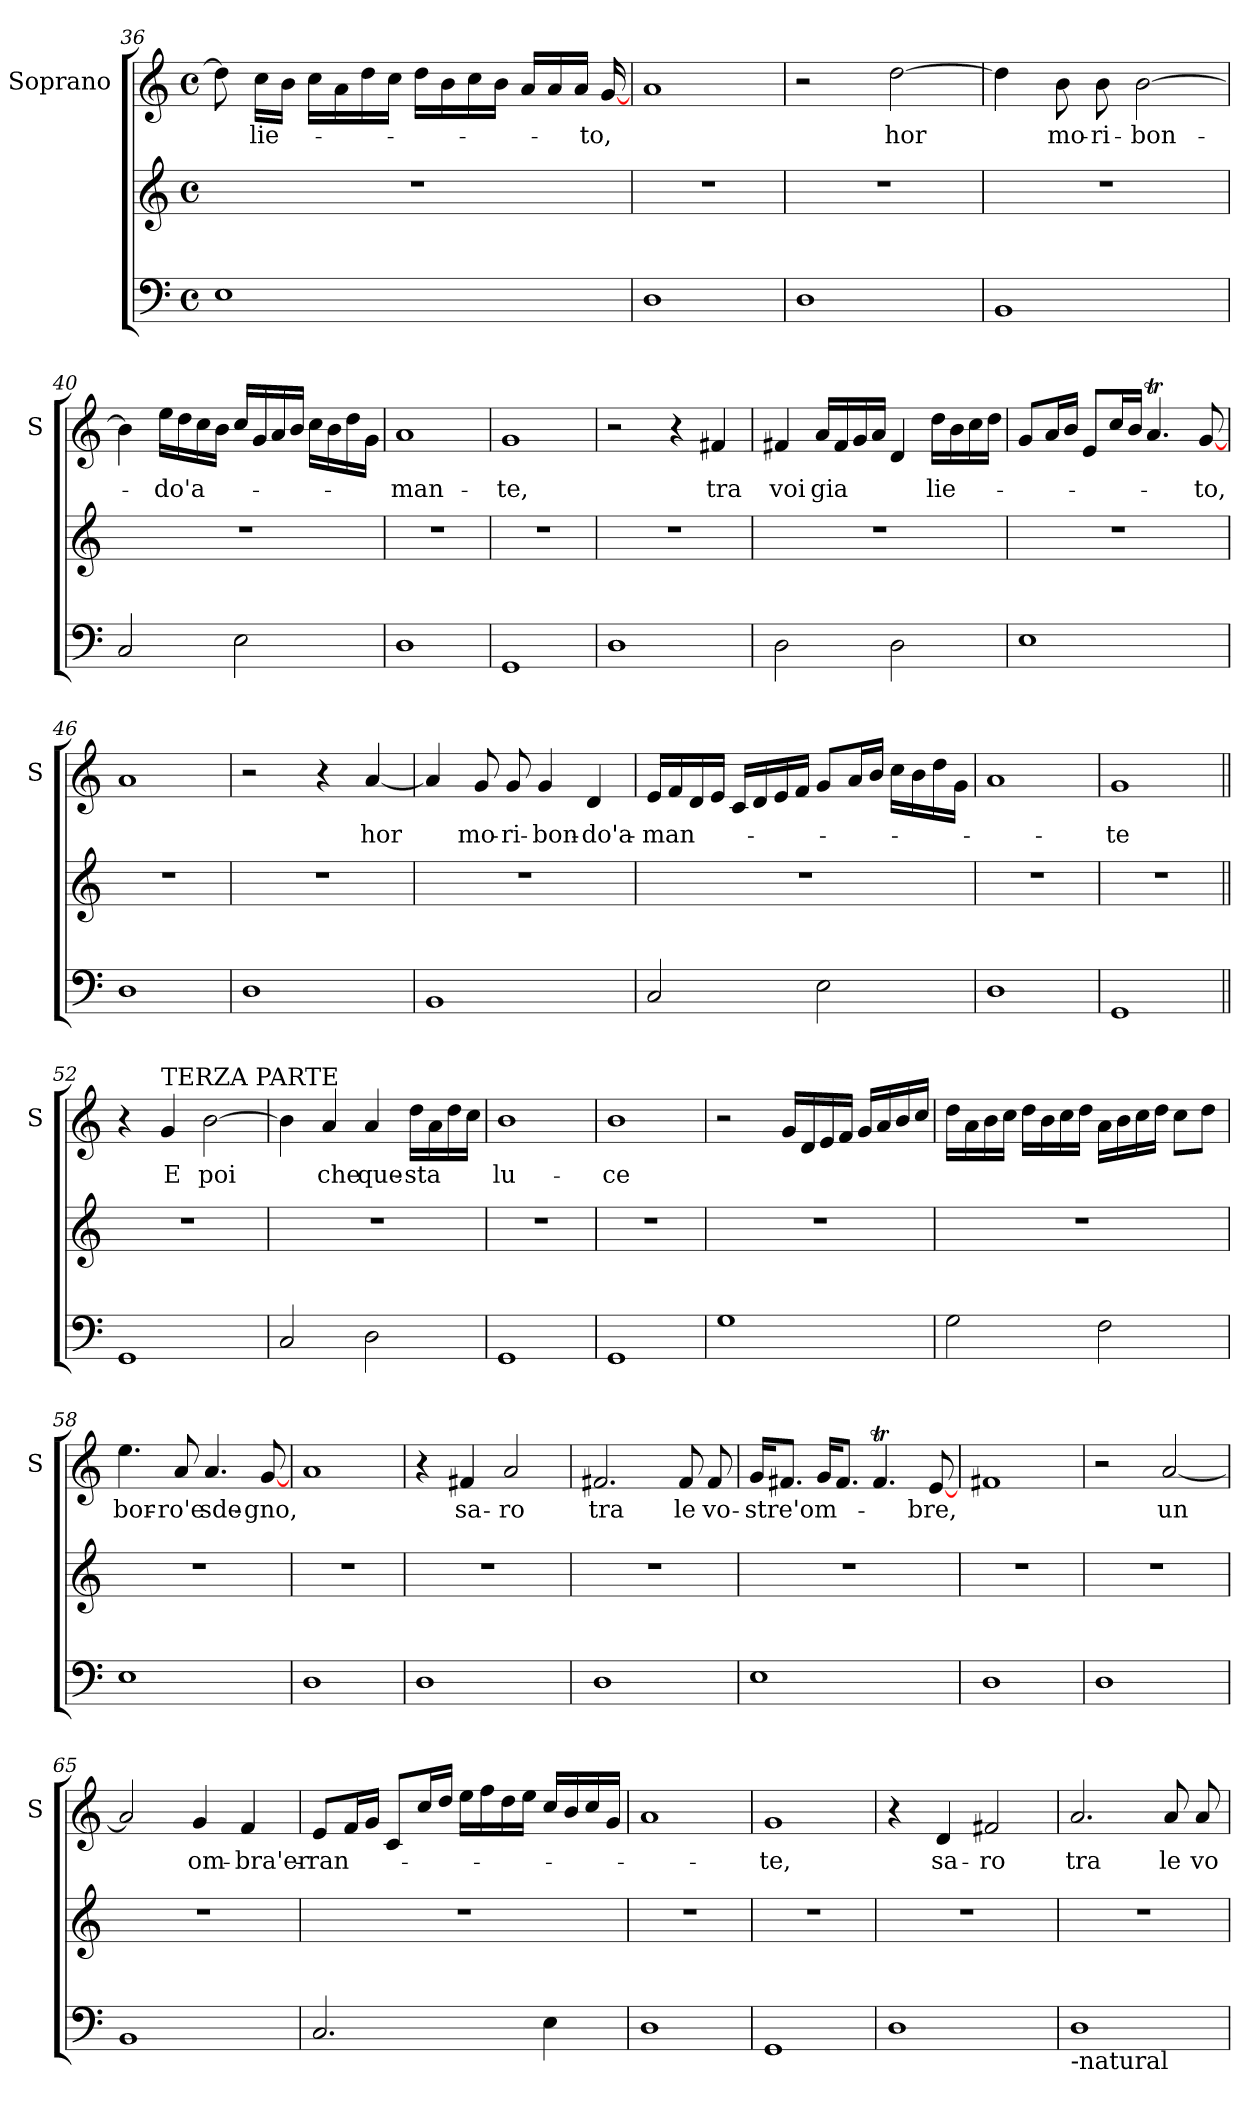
**kern	**kern	**kern	**text
*part2	*part2	*part1	*part1
*staff3	*staff2	*staff1	*staff1
*	*	*I"Soprano	*
*	*	*I'S	*
*clefF4	*clefG2	*clefG2	*
*k[]	*k[]	*k[]	*
*C:	*C:	*C:	*
*M4/4	*M4/4	*M4/4	*
*met(c)	*met(c)	*met(c)	*
=36	=36	=36	=36
1E	1r	8dd\]	.
!	!	!	!LO:LY:b
.	.	16cc\LL	lie-
.	.	16b\JJ	.
.	.	16cc\LL	.
.	.	16a\	.
.	.	16dd\	.
.	.	16cc\JJ	.
.	.	16dd\LL	.
.	.	16b\	.
.	.	16cc\	.
.	.	16b\JJ	.
.	.	16a/LL	.
.	.	16a/	.
.	.	16a/JJ	.
!	!	!	!LO:LY:b
.	.	[16g/	-to,
!!LO:LB:g=z
=37	=37	=37	=37
1D	1r	1a	.
=38	=38	=38	=38
1D	1r	2r	.
!	!	!	!LO:LY:b
.	.	[2dd\	hor
=39	=39	=39	=39
1BB	1r	4dd\]	.
!	!	!	!LO:LY:b
.	.	8b\	mo-
!	!	!	!LO:LY:b
.	.	8b\	-ri-
!	!	!	!LO:LY:b
.	.	[2b\	-bon-
=40	=40	=40	=40
2C/	1r	4b\]	.
!	!	!	!LO:LY:b
.	.	16ee\LL	-do'a-
.	.	16dd\	.
.	.	16cc\	.
.	.	16b\JJ	.
2E\	.	16cc/LL	.
.	.	16g/	.
.	.	16a/	.
.	.	16b/JJ	.
.	.	16cc\LL	.
.	.	16b\	.
.	.	16dd\	.
.	.	16g\JJ	.
=41	=41	=41	=41
!	!	!	!LO:LY:b
1D	1r	1a	-man-
!!LO:PB:g=z
=42	=42	=42	=42
!	!	!	!LO:LY:b
1GG	1r	1g	-te,
=43	=43	=43	=43
1D	1r	2r	.
.	.	4r	.
!	!	!	!LO:LY:b
.	.	4f#X/	tra
=44	=44	=44	=44
!	!	!	!LO:LY:b
2D\	1r	4f#X/	voi
!	!	!	!LO:LY:b
.	.	16a/LL	gia
.	.	16f#/	.
.	.	16g/	.
.	.	16a/JJ	.
2D\	.	4d/	.
!	!	!	!LO:LY:b
.	.	16dd\LL	lie-
.	.	16b\	.
.	.	16cc\	.
.	.	16dd\JJ	.
=45	=45	=45	=45
1E	1r	8g/L	.
.	.	16a/L	.
.	.	16b/JJ	.
.	.	8e/L	.
.	.	16cc/L	.
.	.	16b/JJ	.
.	.	4.aT/	.
!	!	!	!LO:LY:b
.	.	[8g/	-to,
=46	=46	=46	=46
1D	1r	1a	.
!!LO:LB:g=z
=47	=47	=47	=47
1D	1r	2r	.
.	.	4r	.
!	!	!	!LO:LY:b
.	.	[4a/	hor
=48	=48	=48	=48
1BB	1r	4a/]	.
!	!	!	!LO:LY:b
.	.	8g/	mo-
!	!	!	!LO:LY:b
.	.	8g/	-ri-
!	!	!	!LO:LY:b
.	.	4g/	-bon-
!	!	!	!LO:LY:b
.	.	4d/	-do'a-
=49	=49	=49	=49
!	!	!	!LO:LY:b
2C/	1r	16e/LL	-man-
.	.	16f/	.
.	.	16d/	.
.	.	16e/JJ	.
.	.	16c/LL	.
.	.	16d/	.
.	.	16e/	.
.	.	16f/JJ	.
2E\	.	8g/L	.
.	.	16a/L	.
.	.	16b/JJ	.
.	.	16cc\LL	.
.	.	16b\	.
.	.	16dd\	.
.	.	16g\JJ	.
=50	=50	=50	=50
1D	1r	1a	.
=51	=51	=51	=51
!	!	!	!LO:LY:b
1GG	1r	1g	-te
!!LO:LB:g=z
=52||	=52||	=52||	=52||
1GG	1r	4r	.
!	!	!LO:TX:a:t=TERZA PARTE	!
!	!	!	!LO:LY:b
.	.	4g/	E
!	!	!	!LO:LY:b
.	.	[2b\	poi
=53	=53	=53	=53
2C/	1r	4b\]	.
!	!	!	!LO:LY:b
.	.	4a/	che
!	!	!	!LO:LY:b
2D\	.	4a/	que-
!	!	!	!LO:LY:b
.	.	16dd\LL	-sta
.	.	16a\	.
.	.	16dd\	.
.	.	16cc\JJ	.
=54	=54	=54	=54
!	!	!	!LO:LY:b
1GG	1r	1b	lu-
=55	=55	=55	=55
!	!	!	!LO:LY:b
1GG	1r	1b	-ce
=56	=56	=56	=56
1G	1r	2r	.
.	.	16g/LL	.
.	.	16d/	.
.	.	16e/	.
.	.	16f/JJ	.
.	.	16g/LL	.
.	.	16a/	.
.	.	16b/	.
.	.	16cc/JJ	.
!!LO:LB:g=z
=57	=57	=57	=57
2G\	1r	16dd\LL	.
.	.	16a\	.
.	.	16b\	.
.	.	16cc\JJ	.
.	.	16dd\LL	.
.	.	16b\	.
.	.	16cc\	.
.	.	16dd\JJ	.
2F\	.	16a\LL	.
.	.	16b\	.
.	.	16cc\	.
.	.	16dd\JJ	.
.	.	8cc\L	.
.	.	8dd\J	.
=58	=58	=58	=58
!	!	!	!LO:LY:b
1E	1r	4.ee\	bor-
!	!	!	!LO:LY:b
.	.	8a/	-ro'e
!	!	!	!LO:LY:b
.	.	4.a/	sde-
!	!	!	!LO:LY:b
.	.	[8g/	-gno,
=59	=59	=59	=59
1D	1r	1a	.
=60	=60	=60	=60
1D	1r	4r	.
!	!	!	!LO:LY:b
.	.	4f#X/	sa-
!	!	!	!LO:LY:b
.	.	2a/	-ro
=61	=61	=61	=61
!	!	!	!LO:LY:b
1D	1r	2.f#X/	tra
!	!	!	!LO:LY:b
.	.	8f#/	le
!	!	!	!LO:LY:b
.	.	8f#/	vo-
!!LO:PB:g=z
=62	=62	=62	=62
!	!	!	!LO:LY:b
1E	1r	16g/KL	-stre'om-
.	.	8.f#X/J	.
.	.	16g/KL	.
.	.	8.f#/J	.
.	.	4.f#t/	.
!	!	!	!LO:LY:b
.	.	[8e/	-bre,
=63	=63	=63	=63
1D	1r	1f#X	.
=64	=64	=64	=64
1D	1r	2r	.
!	!	!	!LO:LY:b
.	.	[2a/	un
=65	=65	=65	=65
1BB	1r	2a/]	.
!	!	!	!LO:LY:b
.	.	4g/	om-
!	!	!	!LO:LY:b
.	.	4f/	-bra'er-
=66	=66	=66	=66
!	!	!	!LO:LY:b
2.C/	1r	8e/L	-ran-
.	.	16f/L	.
.	.	16g/JJ	.
.	.	8c/L	.
.	.	16cc/L	.
.	.	16dd/JJ	.
.	.	16ee\LL	.
.	.	16ff\	.
.	.	16dd\	.
.	.	16ee\JJ	.
4E\	.	16cc/LL	.
.	.	16b/	.
.	.	16cc/	.
.	.	16g/JJ	.
!!LO:LB:g=z
=67	=67	=67	=67
1D	1r	1a	.
=68	=68	=68	=68
!	!	!	!LO:LY:b
1GG	1r	1g	-te,
=69	=69	=69	=69
1D	1r	4r	.
!	!	!	!LO:LY:b
.	.	4d/	sa-
!	!	!	!LO:LY:b
.	.	2f#X/	-ro
=70	=70	=70	=70
!LO:TX:b:t=-natural	!	!	!
!	!	!	!LO:LY:b
1D	1r	2.a/	tra
!	!	!	!LO:LY:b
.	.	8a/	le
!	!	!	!LO:LY:b
.	.	8a/	vo-
=	=	=	=
*-	*-	*-	*-
